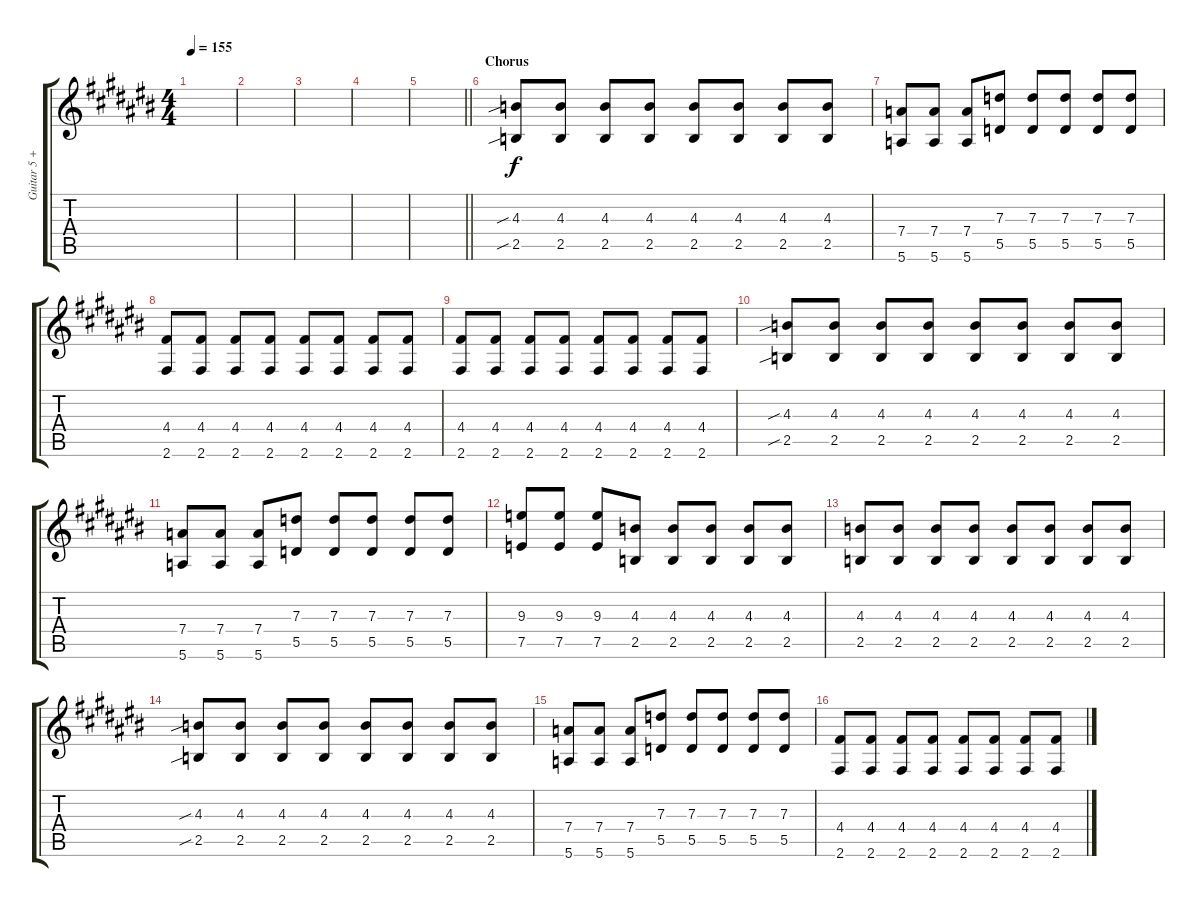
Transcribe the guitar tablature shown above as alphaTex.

\track ("Guitar 5 + Synth" "Guitar 5 +") {instrument electricguitarmuted}
\staff {score tabs}
\tuning (E4 B3 G3 D3 A2 E2) {hide}
\ts (4 4)
\tempo 155
\clef g2
\ks c#
|
|
|
|
\barLineRight lightlight
|
\section ("" "Chorus")
(4.3{sib} 2.5{sib}).8{volume 11 instrument overdrivenguitar} (4.3 2.5).8 (4.3 2.5).8 (4.3 2.5).8 (4.3 2.5).8 (4.3 2.5).8 (4.3 2.5).8 (4.3 2.5).8 |
(7.4 5.6).8 (7.4 5.6).8 (7.4 5.6).8 (7.3 5.5).8 (7.3 5.5).8 (7.3 5.5).8 (7.3 5.5).8 (7.3 5.5).8 |
(4.4 2.6).8 (4.4 2.6).8 (4.4 2.6).8 (4.4 2.6).8 (4.4 2.6).8 (4.4 2.6).8 (4.4 2.6).8 (4.4 2.6).8 |
(4.4 2.6).8 (4.4 2.6).8 (4.4 2.6).8 (4.4 2.6).8 (4.4 2.6).8 (4.4 2.6).8 (4.4 2.6).8 (4.4 2.6).8 |
(4.3{sib} 2.5{sib}).8 (4.3 2.5).8 (4.3 2.5).8 (4.3 2.5).8 (4.3 2.5).8 (4.3 2.5).8 (4.3 2.5).8 (4.3 2.5).8 |
(7.4 5.6).8 (7.4 5.6).8 (7.4 5.6).8 (7.3 5.5).8 (7.3 5.5).8 (7.3 5.5).8 (7.3 5.5).8 (7.3 5.5).8 |
(9.3 7.5).8 (9.3 7.5).8 (9.3 7.5).8 (4.3 2.5).8 (4.3 2.5).8 (4.3 2.5).8 (4.3 2.5).8 (4.3 2.5).8 |
(4.3 2.5).8 (4.3 2.5).8 (4.3 2.5).8 (4.3 2.5).8 (4.3 2.5).8 (4.3 2.5).8 (4.3 2.5).8 (4.3 2.5).8 |
(4.3{sib} 2.5{sib}).8{volume 11 instrument overdrivenguitar} (4.3 2.5).8 (4.3 2.5).8 (4.3 2.5).8 (4.3 2.5).8 (4.3 2.5).8 (4.3 2.5).8 (4.3 2.5).8 |
(7.4 5.6).8 (7.4 5.6).8 (7.4 5.6).8 (7.3 5.5).8 (7.3 5.5).8 (7.3 5.5).8 (7.3 5.5).8 (7.3 5.5).8 |
(4.4 2.6).8 (4.4 2.6).8 (4.4 2.6).8 (4.4 2.6).8 (4.4 2.6).8 (4.4 2.6).8 (4.4 2.6).8 (4.4 2.6).8
